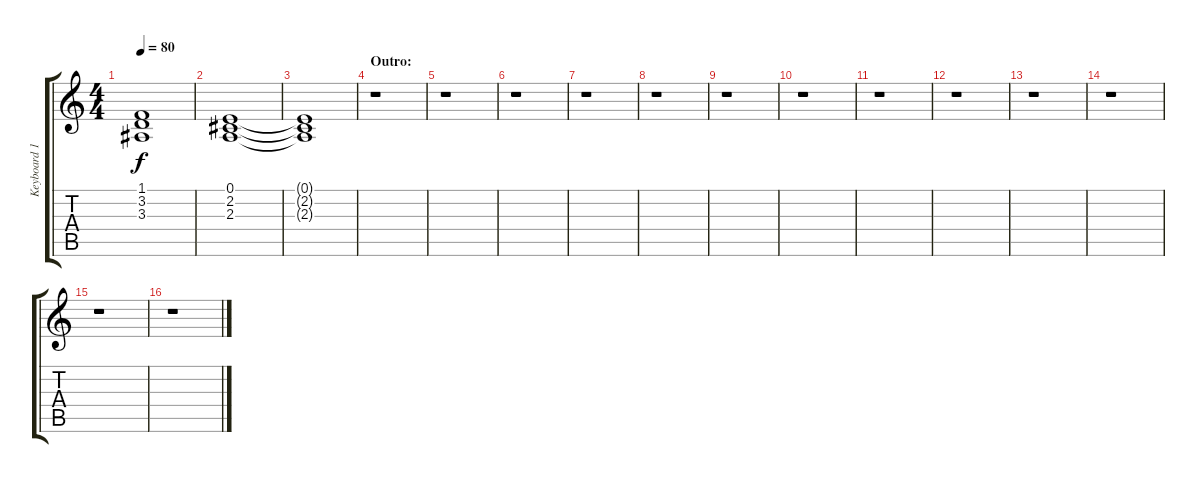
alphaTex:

\track ("Keyboard 1" "Keyboard 1") {instrument stringensemble1}
\staff {score tabs}
\tuning (E4 B3 G3 D3 A2 E2) {hide}
\ts (4 4)
\tempo 80
\clef g2
\ks c
(1.1{t} 3.2{t} 3.3{t}).1{dy f} |
(0.1 2.2 2.3).1 |
(0.1{t} 2.2{t} 2.3{t}).1 |
\section ("" "Outro:")
r.1 |
r.1 |
r.1 |
r.1 |
r.1 |
r.1 |
r.1 |
r.1 |
r.1 |
r.1 |
r.1 |
r.1 |
r.1
